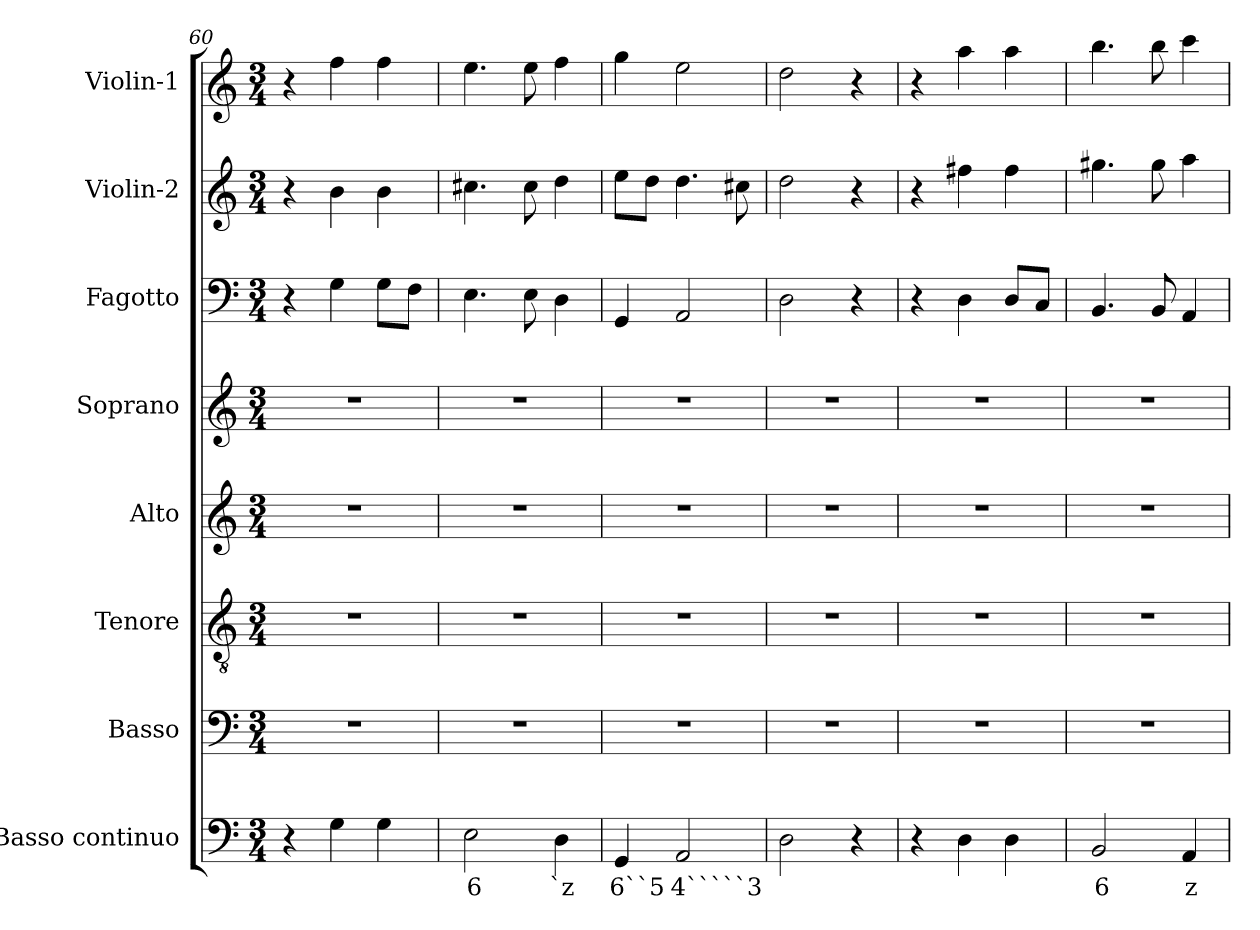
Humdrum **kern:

**kern	**text	**kern	**kern	**kern	**kern	**kern	**kern	**kern
*part8	*part8	*part7	*part6	*part5	*part4	*part3	*part2	*part1
*staff8	*staff8	*staff7	*staff6	*staff5	*staff4	*staff3	*staff2	*staff1
*I"Basso continuo	*	*I"Basso	*I"Tenore	*I"Alto	*I"Soprano	*I"Fagotto	*I"Violin-2	*I"Violin-1
*I'BC	*	*I'B	*I'T	*I'A	*I'S	*I'Fg	*I'V2	*I'V1
*clefF4	*	*clefF4	*clefGv2	*clefG2	*clefG2	*clefF4	*clefG2	*clefG2
*k[]	*	*k[]	*k[]	*k[]	*k[]	*k[]	*k[]	*k[]
*C:	*	*C:	*C:	*C:	*C:	*C:	*C:	*C:
*M3/4	*	*M3/4	*M3/4	*M3/4	*M3/4	*M3/4	*M3/4	*M3/4
=60	=60	=60	=60	=60	=60	=60	=60	=60
4r	.	2.r	2.r	2.r	2.r	4r	4r	4r
4G\	.	.	.	.	.	4G\	4b\	4ff\
4G\	.	.	.	.	.	8G\L	4b\	4ff\
.	.	.	.	.	.	8F\J	.	.
=61	=61	=61	=61	=61	=61	=61	=61	=61
!	!LO:LY:b	!	!	!	!	!	!	!
2E\	6	2.r	2.r	2.r	2.r	4.E\	4.cc#X\	4.ee\
.	.	.	.	.	.	8E\	8cc#\	8ee\
!	!LO:LY:b	!	!	!	!	!	!	!
4D\	`z	.	.	.	.	4D\	4dd\	4ff\
=62	=62	=62	=62	=62	=62	=62	=62	=62
!	!LO:LY:b	!	!	!	!	!	!	!
4GG/	6``5	2.r	2.r	2.r	2.r	4GG/	8ee\L	4gg\
.	.	.	.	.	.	.	8dd\J	.
!	!LO:LY:b	!	!	!	!	!	!	!
2AA/	4`````3	.	.	.	.	2AA/	4.dd\	2ee\
.	.	.	.	.	.	.	8cc#X\	.
=63	=63	=63	=63	=63	=63	=63	=63	=63
2D\	.	2.r	2.r	2.r	2.r	2D\	2dd\	2dd\
4r	.	.	.	.	.	4r	4r	4r
=64	=64	=64	=64	=64	=64	=64	=64	=64
4r	.	2.r	2.r	2.r	2.r	4r	4r	4r
4D\	.	.	.	.	.	4D\	4ff#X\	4aa\
4D\	.	.	.	.	.	8D/L	4ff#\	4aa\
.	.	.	.	.	.	8C/J	.	.
!!LO:LB:g=z
=65	=65	=65	=65	=65	=65	=65	=65	=65
!	!LO:LY:b	!	!	!	!	!	!	!
2BB/	6	2.r	2.r	2.r	2.r	4.BB/	4.gg#X\	4.bb\
.	.	.	.	.	.	8BB/	8gg#\	8bb\
!	!LO:LY:b	!	!	!	!	!	!	!
4AA/	z	.	.	.	.	4AA/	4aa\	4ccc\
=	=	=	=	=	=	=	=	=
*-	*-	*-	*-	*-	*-	*-	*-	*-
